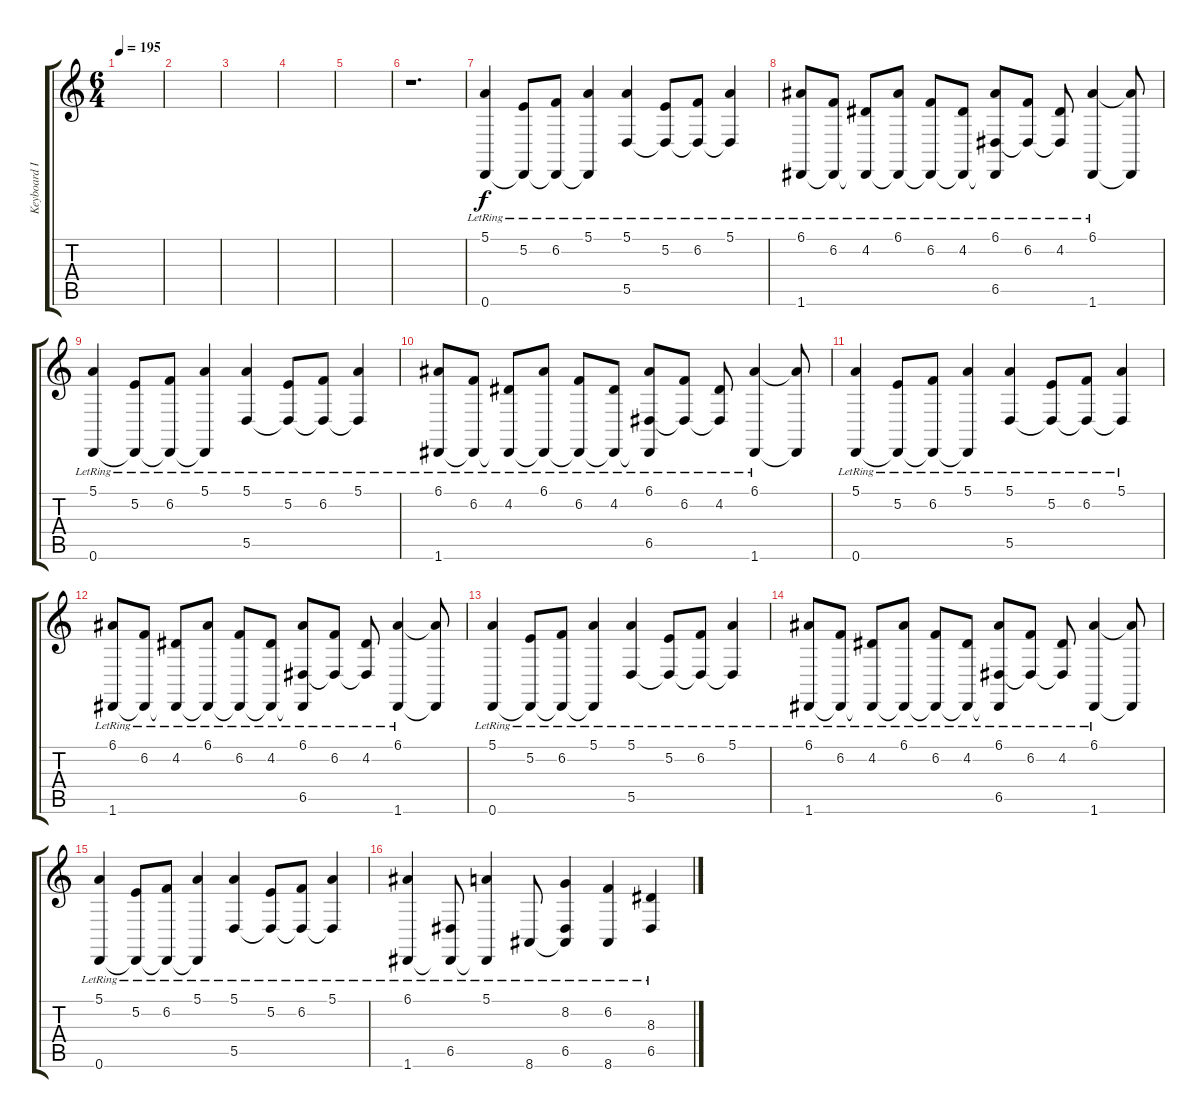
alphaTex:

\track ("Keyboard I" "Keyboard I") {instrument drawbarorgan}
\staff {score tabs}
\tuning (E4 B3 G3 D3 A2 D2) {hide}
\ts (6 4)
\tempo 195
\clef g2
\ks c
|
|
|
|
|
r.1{d volume 16 instrument brightacousticpiano} |
(5.1{lr} 0.6{lr}).4 (5.2{lr} 0.6{t}).8 (6.2{lr} 0.6{t}).8 (5.1{lr} 0.6{t}).4 (5.1{lr} 5.5{lr}).4 (5.2{lr} 5.5{t}).8 (6.2{lr} 5.5{t}).8 (5.1{lr} 5.5{t}).4 |
(6.1{lr} 1.6{lr}).8 (6.2{lr} 1.6{t}).8 (4.2{lr} 1.6{t}).8 (6.1{lr} 1.6{t}).8 (6.2{lr} 1.6{t}).8 (4.2{lr} 1.6{t}).8 (6.1{lr} 6.5{lr} 1.6{t}).8 (6.2{lr} 6.5{t}).8 (4.2{lr} 6.5{t}).8 (6.1{lr} 1.6{lr}).4 (6.1{t} 1.6{t}).8 |
(5.1{lr} 0.6{lr}).4 (5.2{lr} 0.6{t}).8 (6.2{lr} 0.6{t}).8 (5.1{lr} 0.6{t}).4 (5.1{lr} 5.5{lr}).4 (5.2{lr} 5.5{t}).8 (6.2{lr} 5.5{t}).8 (5.1{lr} 5.5{t}).4 |
(6.1{lr} 1.6{lr}).8 (6.2{lr} 1.6{t}).8 (4.2{lr} 1.6{t}).8 (6.1{lr} 1.6{t}).8 (6.2{lr} 1.6{t}).8 (4.2{lr} 1.6{t}).8 (6.1{lr} 6.5{lr} 1.6{t}).8 (6.2{lr} 6.5{t}).8 (4.2{lr} 6.5{t}).8 (6.1{lr} 1.6{lr}).4 (6.1{t} 1.6{t}).8 |
(5.1{lr} 0.6{lr}).4 (5.2{lr} 0.6{t}).8 (6.2{lr} 0.6{t}).8 (5.1{lr} 0.6{t}).4 (5.1{lr} 5.5{lr}).4 (5.2{lr} 5.5{t}).8 (6.2{lr} 5.5{t}).8 (5.1{lr} 5.5{t}).4 |
(6.1{lr} 1.6{lr}).8 (6.2{lr} 1.6{t}).8 (4.2{lr} 1.6{t}).8 (6.1{lr} 1.6{t}).8 (6.2{lr} 1.6{t}).8 (4.2{lr} 1.6{t}).8 (6.1{lr} 6.5{lr} 1.6{t}).8 (6.2{lr} 6.5{t}).8 (4.2{lr} 6.5{t}).8 (6.1{lr} 1.6{lr}).4 (6.1{t} 1.6{t}).8 |
(5.1{lr} 0.6{lr}).4 (5.2{lr} 0.6{t}).8 (6.2{lr} 0.6{t}).8 (5.1{lr} 0.6{t}).4 (5.1{lr} 5.5{lr}).4 (5.2{lr} 5.5{t}).8 (6.2{lr} 5.5{t}).8 (5.1{lr} 5.5{t}).4 |
(6.1{lr} 1.6{lr}).8 (6.2{lr} 1.6{t}).8 (4.2{lr} 1.6{t}).8 (6.1{lr} 1.6{t}).8 (6.2{lr} 1.6{t}).8 (4.2{lr} 1.6{t}).8 (6.1{lr} 6.5{lr} 1.6{t}).8 (6.2{lr} 6.5{t}).8 (4.2{lr} 6.5{t}).8 (6.1{lr} 1.6{lr}).4 (6.1{t} 1.6{t}).8 |
(5.1{lr} 0.6{lr}).4 (5.2{lr} 0.6{t}).8 (6.2{lr} 0.6{t}).8 (5.1{lr} 0.6{t}).4 (5.1{lr} 5.5{lr}).4 (5.2{lr} 5.5{t}).8 (6.2{lr} 5.5{t}).8 (5.1{lr} 5.5{t}).4 |
(6.1{lr} 1.6{lr}).4 (6.5{lr} 1.6{t}).8 (5.1{lr} 1.6{t}).4 8.6{lr}.8 (8.2{lr} 6.5{lr} 8.6{t}).4 (6.2{lr} 8.6{lr}).4 (8.3{lr} 6.5{lr}).4
